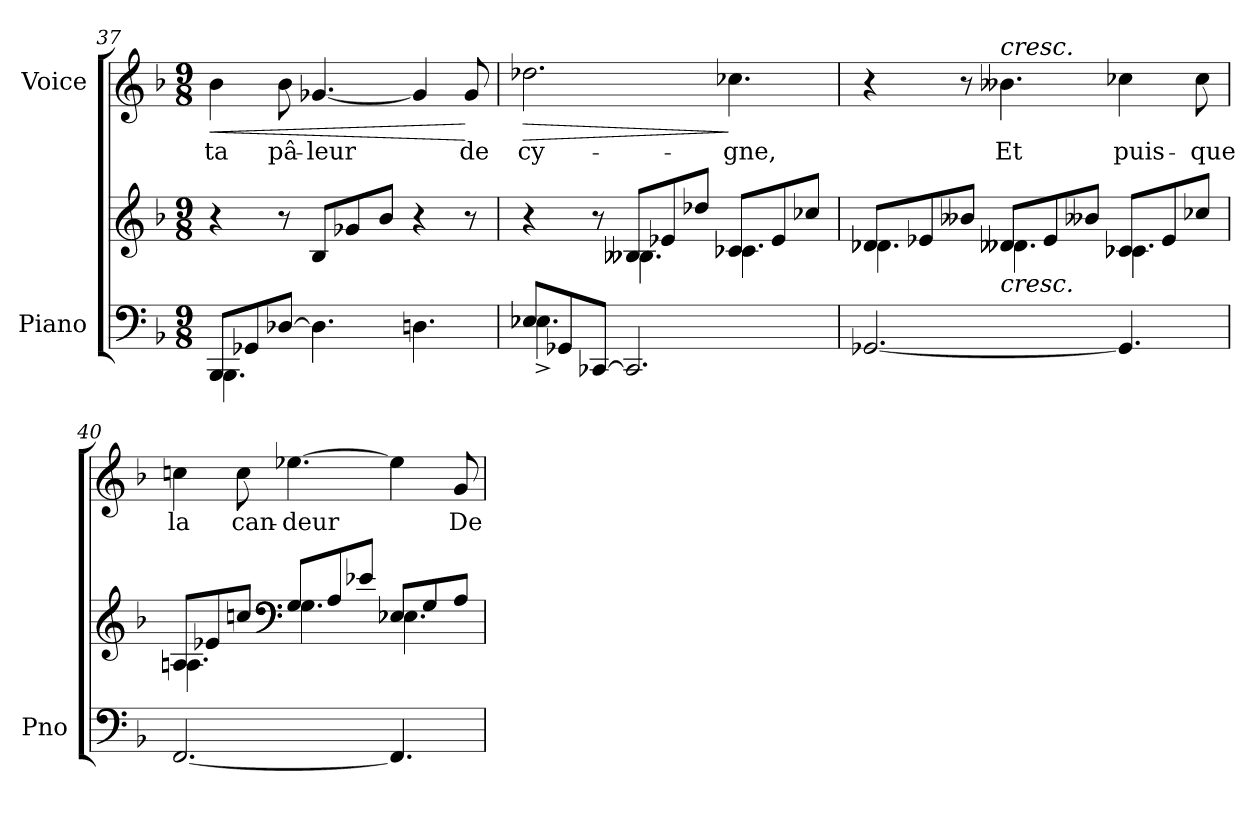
**kern	**kern	**kern	**text	**dynam
*part2	*part2	*part1	*part1	*part1
*staff3	*staff2	*staff1	*staff1	*staff1
*I"Piano	*	*I"Voice	*	*
*I'Pno	*	*	*	*
*clefF4	*clefG2	*clefG2	*	*
*k[b-]	*k[b-]	*k[b-]	*	*
*M9/8	*M9/8	*M9/8	*	*
=37	=37	=37	=37	=37
*^	*	*	*	*
!	!	!	!	!	!LO:HP:b
8BBB-/L	4.BBB-\	4r	4b-\	ta	<
8GG-X/	.	.	.	.	.
[8D-X/J	.	8r	8b-\	pâ-	.
4.D-\]	2.ryy	8B-/L	[4.g-X/	-leur	.
.	.	8g-X/	.	.	.
.	.	8b-/J	.	.	.
4.Dn\	.	4r	4g-/]	.	.
.	.	8r	8g-/	de	[
=38	=38	=38	=38	=38	=38
*	*	*^	*	*	*
!	!	!	!	!	!	!LO:HP:b
8E-X/L	4.E-^\	4r	4.ryy	2.dd-X\	cy-	>
8GG-X/	.	.	.	.	.	.
[8CC-X/J	.	8r	.	.	.	.
2.CC-/]	4ryy	8B--X/L	4.B--X\	.	.	.
.	.	8e-X/	.	.	.	.
.	4ryy	8dd-X/J	.	.	.	.
.	.	8c-X/L	4.c-\	4.cc-X\	-gne,	]
.	4ryy	8e-/	.	.	.	.
.	.	8cc-X/J	.	.	.	.
*v	*v	*	*	*	*	*
=39	=39	=39	=39	=39	=39
[2.GG-X/	8d-X/L	4.d-\	4r	.	.
.	8e-X/	.	.	.	.
.	8b--X/J	.	8r	.	.
!	!	!	!LO:TX:a:i:t=cresc.	!	!
!	!LO:TX:b:i:t=cresc.	!	!	!	!
.	8d--X/L	4.d--X\	4.b--X\	Et	.
.	8e-/	.	.	.	.
.	8b--X/J	.	.	.	.
4.GG-/]	8c-X/L	4.c-\	4cc-X\	puis-	.
.	8e-/	.	.	.	.
.	8cc-X/J	.	8cc-\	-que	.
=40	=40	=40	=40	=40	=40
[2.FF/	8An/L	4.A\	4ccn\	la	.
.	8e-X/	.	.	.	.
.	8ccn/J	.	8cc\	can-	.
*	*clefF4	*	*	*	*
.	8G/L	4.G\	[4.ee-X\	-deur	.
.	8A/	.	.	.	.
.	8e-X/J	.	.	.	.
4.FF/]	8E-X/L	4.E-\	4ee-\]	.	.
.	8G/	.	.	.	.
.	8A/J	.	8g/	De	.
*	*v	*v	*	*	*
=	=	=	=	=
*-	*-	*-	*-	*-
